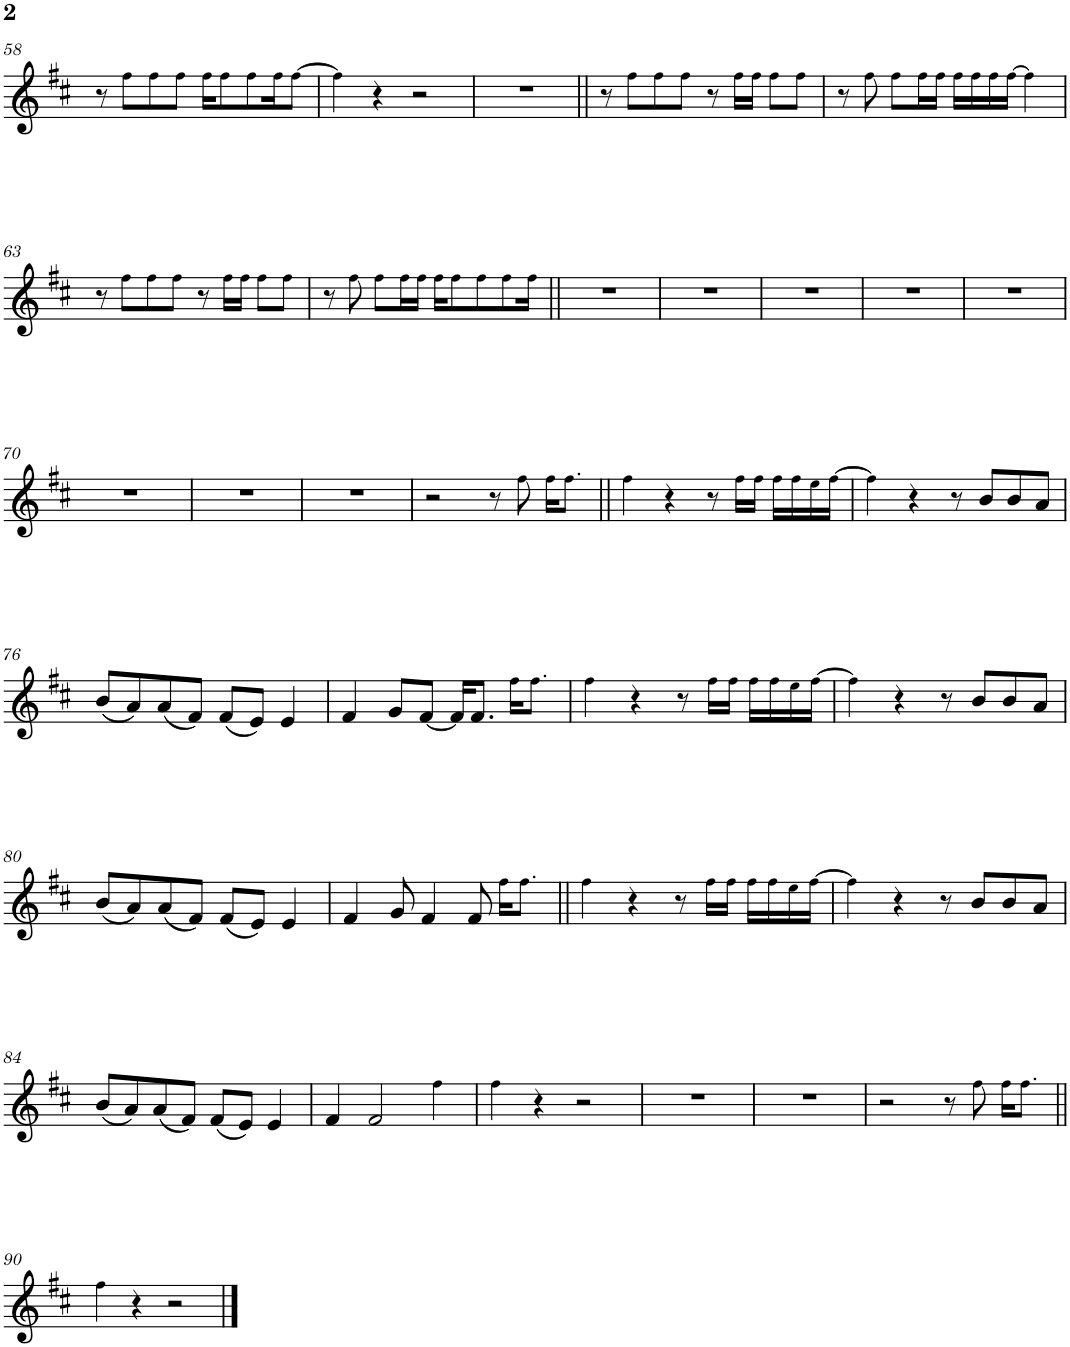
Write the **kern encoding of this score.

**kern
*part1
*staff1
*I"Bb Trumpet
*I'Bb Tpt.
!!LO:PB:g=z
*clefG2
*Trd1c2
*k[f#c#]
*M4/4
=58
8r
8ff#!\L
8ff#!\
8ff#!\J
16ff#!\KL
8ff#!\
8ff#!\
16ff#!\K
[8ff#!\J
=59
4ff#!\]
4r
2r
=60
1r
=61||
8r
8ff#!\L
8ff#!\
8ff#!\J
8r
16ff#!\LL
16ff#!\JJ
8ff#!\L
8ff#!\J
=62
8r
8ff#!\
8ff#!\L
16ff#!\L
16ff#!\JJ
16ff#!\LL
16ff#!\
16ff#!\
[16ff#!\JJ
4ff#!\]
!!LO:LB:g=z
=63
8r
8ff#!\L
8ff#!\
8ff#!\J
8r
16ff#!\LL
16ff#!\JJ
8ff#!\L
8ff#!\J
=64
8r
8ff#!\
8ff#!\L
16ff#!\L
16ff#!\JJ
16ff#!\KL
8ff#!\
8ff#!\
8ff#!\
16ff#!\Jk
=65||
1r
=66
1r
=67
1r
=68
1r
=69
1r
!!LO:LB:g=z
=70
1r
=71
1r
=72
1r
=73
2r
8r
8ff#!\
16ff#!\KL
8.ff#!\J
=74||
4ff#!\
4r
8r
16ff#!\LL
16ff#!\JJ
16ff#!\LL
16ff#!\
16ee!\
[16ff#!\JJ
=75
4ff#!\]
4r
8r
8b/L
8b/
8a/J
!!LO:LB:g=z
=76
(8b/L
8a/)
(8a/
8f#/J)
(8f#/L
8e/J)
4e/
=77
4f#/
8g/L
[8f#/J
16f#/KL]
8.f#/J
16ff#!\KL
8.ff#!\J
=78
4ff#!\
4r
8r
16ff#!\LL
16ff#!\JJ
16ff#!\LL
16ff#!\
16ee!\
[16ff#!\JJ
=79
4ff#!\]
4r
8r
8b/L
8b/
8a/J
!!LO:LB:g=z
=80
(8b/L
8a/)
(8a/
8f#/J)
(8f#/L
8e/J)
4e/
=81
4f#/
8g/
4f#/
8f#/
16ff#!\KL
8.ff#!\J
=82||
4ff#!\
4r
8r
16ff#!\LL
16ff#!\JJ
16ff#!\LL
16ff#!\
16ee!\
[16ff#!\JJ
=83
4ff#!\]
4r
8r
8b/L
8b/
8a/J
!!LO:LB:g=z
=84
(8b/L
8a/)
(8a/
8f#/J)
(8f#/L
8e/J)
4e/
=85
4f#/
2f#/
4ff#!\
=86
4ff#!\
4r
2r
=87
1r
=88
1r
=89
2r
8r
8ff#!\
16ff#!\KL
8.ff#!\J
!!LO:LB:g=z
=90||
4ff#!\
4r
2r
==
*-
